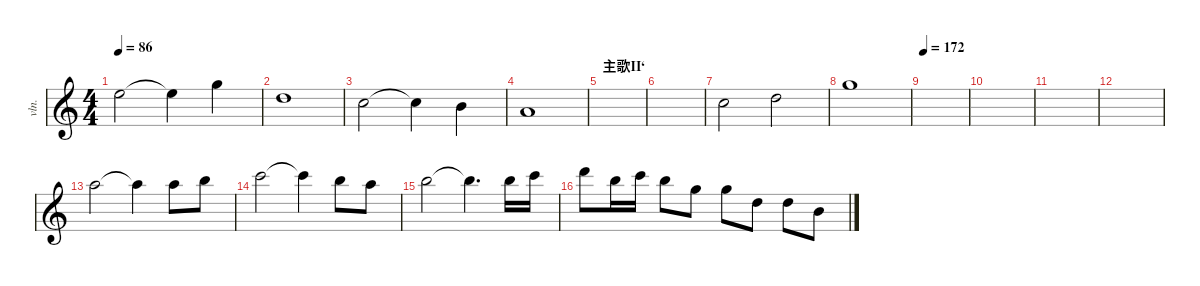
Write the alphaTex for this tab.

\defaultSystemsLayout 4
\hideDynamics
\bracketExtendMode nobrackets
\track ("Violin1" "vln.") {instrument violin}
\staff {score}
\tuning (E5 A4 D4 G3)
\ts (4 4)
\tempo 86
\clef g2
\ks c
0.1.2{dy mf beam Down} 0.1{t}.4{beam Down} 3.1.4{beam Down} |
-2.1.1{beam Down} |
-4.1.2{beam Down} -4.1{t}.4{beam Down} -5.1.4{beam Down} |
-7.1.1{beam Up} |
\section ("" "主歌II‘")
|
|
-4.1.2{beam Down} -2.1.2{beam Down} |
3.1.1{beam Down} |
\tempo 172
|
|
|
|
5.1.2{beam Down} 5.1{t}.4{beam Down} 5.1.8{beam Down} 7.1.8{beam Down} |
8.1.2{beam Down} 8.1{t}.4{beam Down} 7.1.8{beam Down} 5.1.8{beam Down} |
7.1.2{beam Down} 7.1{t}.4{d beam Down} 7.1.16{beam Down} 8.1.16{beam Down} |
10.1.8{beam Down} 7.1.16{beam Down} 8.1.16{beam Down} 7.1.8{beam Down} 3.1.8{beam Down} 3.1.8{beam Down} -2.1.8{beam Down} -2.1.8{beam Down} -5.1.8{beam Down}
